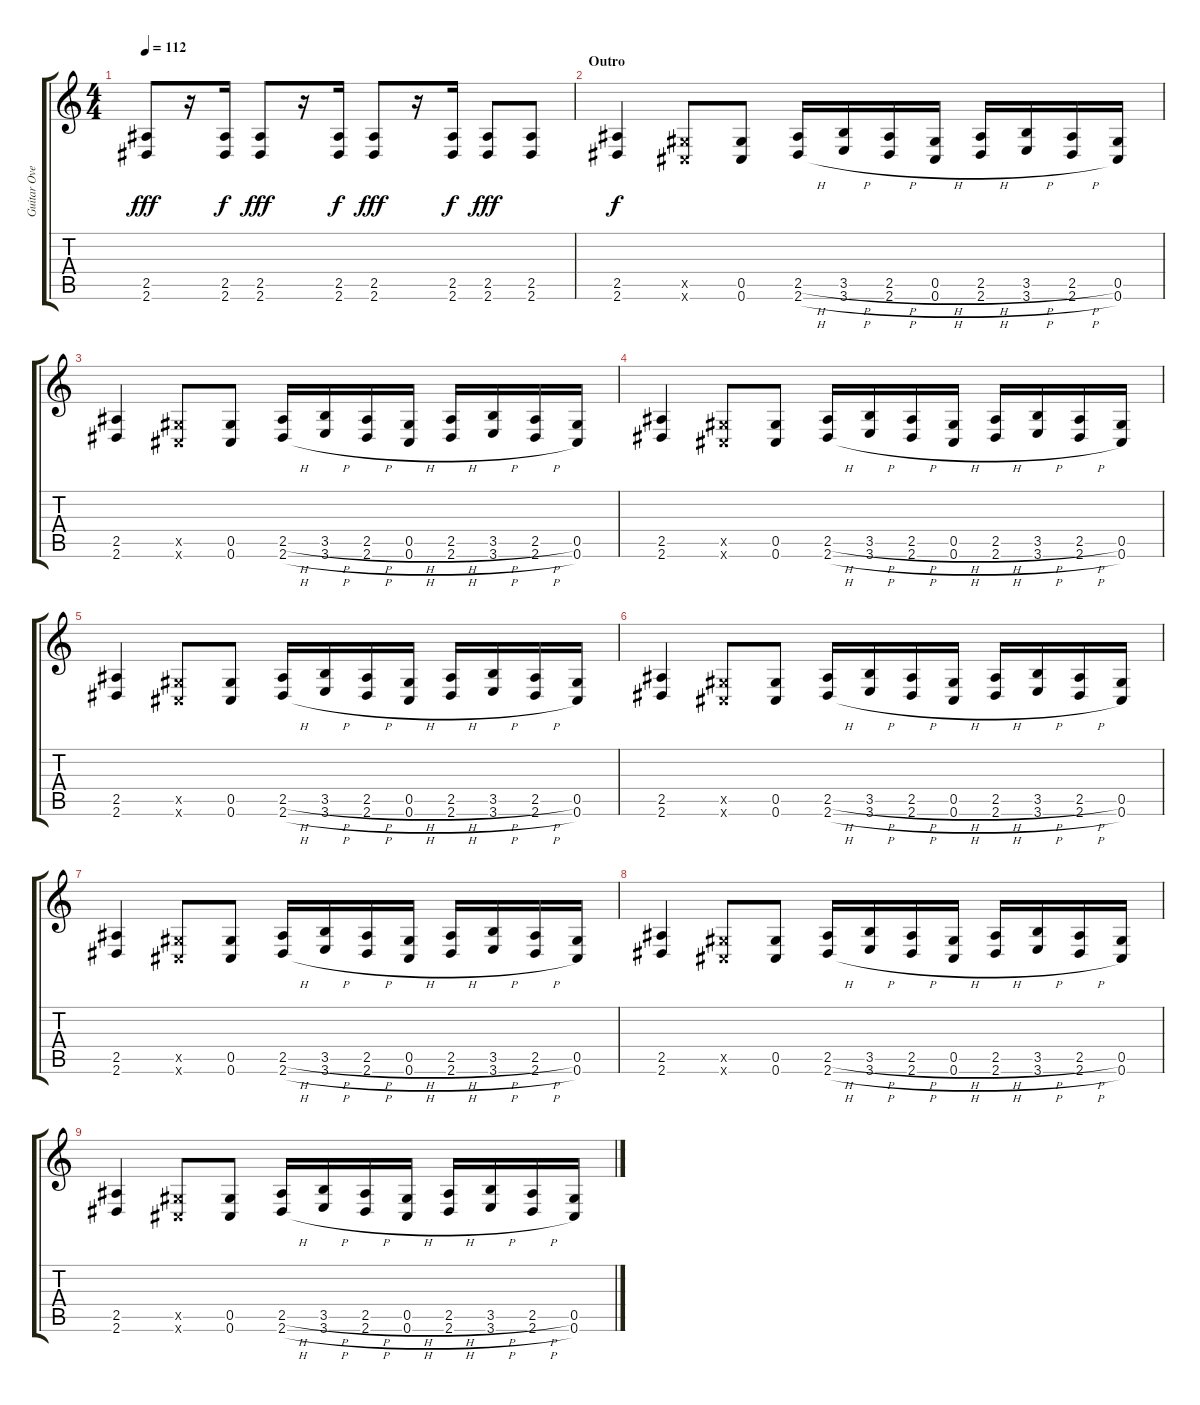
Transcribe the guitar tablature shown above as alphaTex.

\track ("Guitar Overdub" "Guitar Ove") {instrument distortionguitar}
\staff {score tabs}
\tuning (Eb4 Bb3 Gb3 Db3 Ab2 Db2) {hide}
\ts (4 4)
\tempo 112
\clef g2
\ks c
(2.5 2.6).8{dy fff} r.16 (2.5 2.6).16{dy f} (2.5 2.6).8{dy fff} r.16 (2.5 2.6).16{dy f} (2.5 2.6).8{dy fff} r.16 (2.5 2.6).16{dy f} (2.5 2.6).8{dy fff} (2.5 2.6).8 |
\section ("" "Outro")
(2.5 2.6).4{dy f} (0.5{x} 0.6{x}).8 (0.5 0.6).8 (2.5{h} 2.6{h}).16 (3.5{h} 3.6{h}).16 (2.5{h} 2.6{h}).16 (0.5{h} 0.6{h}).16 (2.5{h} 2.6{h}).16 (3.5{h} 3.6{h}).16 (2.5{h} 2.6{h}).16 (0.5 0.6).16 |
(2.5 2.6).4 (0.5{x} 0.6{x}).8 (0.5 0.6).8 (2.5{h} 2.6{h}).16 (3.5{h} 3.6{h}).16 (2.5{h} 2.6{h}).16 (0.5{h} 0.6{h}).16 (2.5{h} 2.6{h}).16 (3.5{h} 3.6{h}).16 (2.5{h} 2.6{h}).16 (0.5 0.6).16 |
(2.5 2.6).4 (0.5{x} 0.6{x}).8 (0.5 0.6).8 (2.5{h} 2.6{h}).16 (3.5{h} 3.6{h}).16 (2.5{h} 2.6{h}).16 (0.5{h} 0.6{h}).16 (2.5{h} 2.6{h}).16 (3.5{h} 3.6{h}).16 (2.5{h} 2.6{h}).16 (0.5 0.6).16 |
(2.5 2.6).4 (0.5{x} 0.6{x}).8 (0.5 0.6).8 (2.5{h} 2.6{h}).16 (3.5{h} 3.6{h}).16 (2.5{h} 2.6{h}).16 (0.5{h} 0.6{h}).16 (2.5{h} 2.6{h}).16 (3.5{h} 3.6{h}).16 (2.5{h} 2.6{h}).16 (0.5 0.6).16 |
(2.5 2.6).4 (0.5{x} 0.6{x}).8 (0.5 0.6).8 (2.5{h} 2.6{h}).16 (3.5{h} 3.6{h}).16 (2.5{h} 2.6{h}).16 (0.5{h} 0.6{h}).16 (2.5{h} 2.6{h}).16 (3.5{h} 3.6{h}).16 (2.5{h} 2.6{h}).16 (0.5 0.6).16 |
(2.5 2.6).4 (0.5{x} 0.6{x}).8 (0.5 0.6).8 (2.5{h} 2.6{h}).16 (3.5{h} 3.6{h}).16 (2.5{h} 2.6{h}).16 (0.5{h} 0.6{h}).16 (2.5{h} 2.6{h}).16 (3.5{h} 3.6{h}).16 (2.5{h} 2.6{h}).16 (0.5 0.6).16 |
(2.5 2.6).4 (0.5{x} 0.6{x}).8 (0.5 0.6).8 (2.5{h} 2.6{h}).16 (3.5{h} 3.6{h}).16 (2.5{h} 2.6{h}).16 (0.5{h} 0.6{h}).16 (2.5{h} 2.6{h}).16 (3.5{h} 3.6{h}).16 (2.5{h} 2.6{h}).16 (0.5 0.6).16 |
(2.5 2.6).4 (0.5{x} 0.6{x}).8 (0.5 0.6).8 (2.5{h} 2.6{h}).16 (3.5{h} 3.6{h}).16 (2.5{h} 2.6{h}).16 (0.5{h} 0.6{h}).16 (2.5{h} 2.6{h}).16 (3.5{h} 3.6{h}).16 (2.5{h} 2.6{h}).16 (0.5 0.6).16
